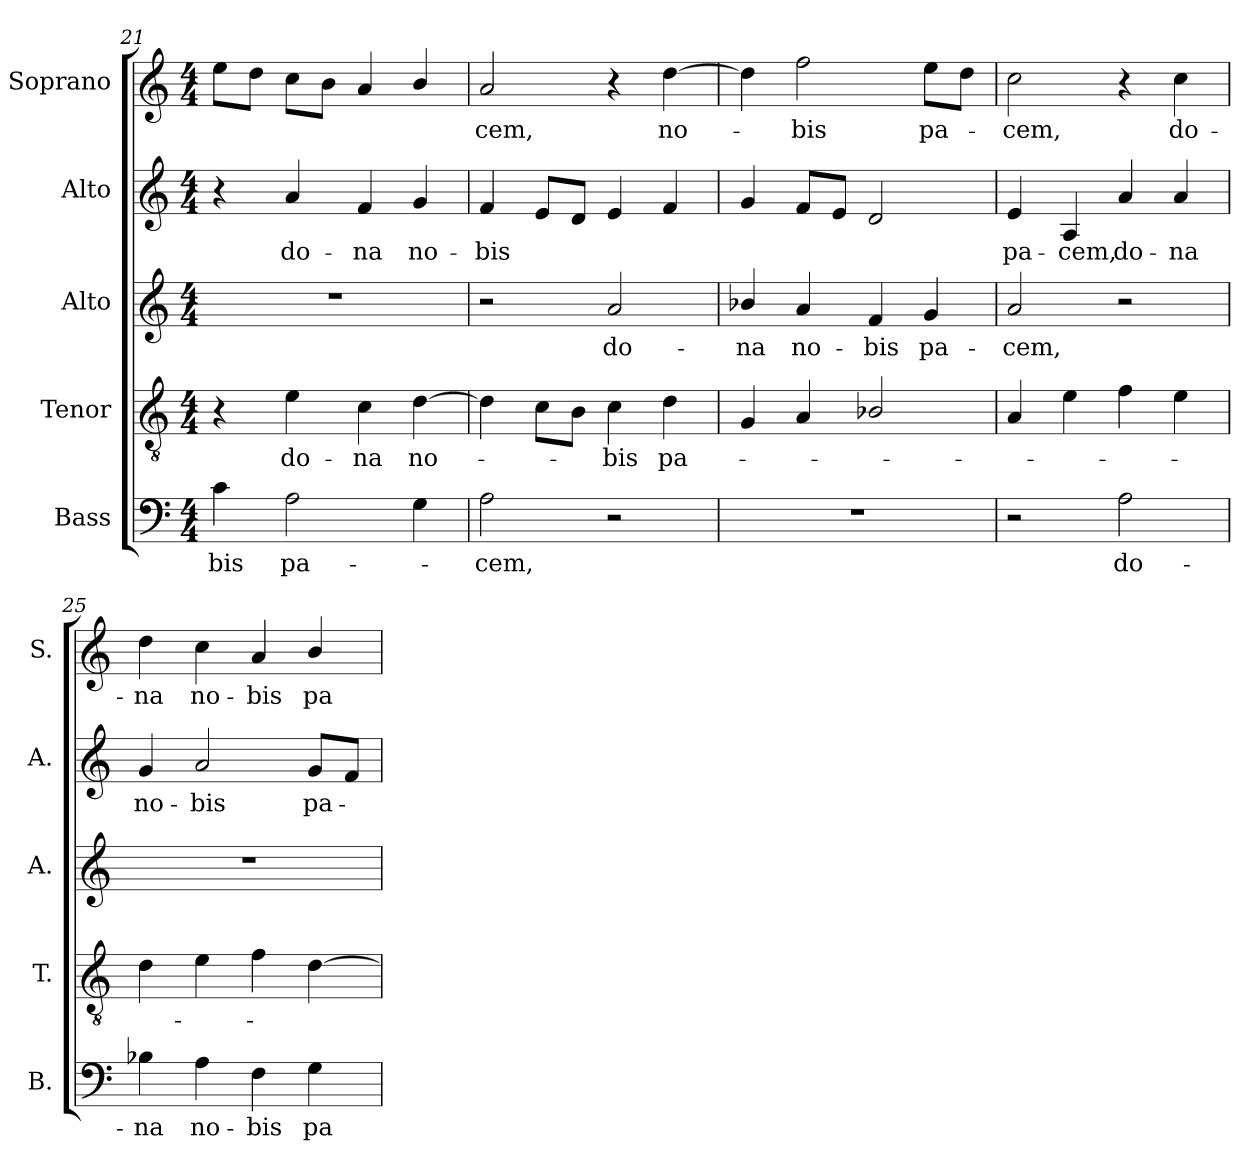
**kern	**text	**kern	**text	**kern	**text	**kern	**text	**kern	**text
*part5	*part5	*part4	*part4	*part3	*part3	*part2	*part2	*part1	*part1
*staff5	*staff5	*staff4	*staff4	*staff3	*staff3	*staff2	*staff2	*staff1	*staff1
*I"Bass	*	*I"Tenor	*	*I"Alto	*	*I"Alto	*	*I"Soprano	*
*I'B.	*	*I'T.	*	*I'A.	*	*I'A.	*	*I'S.	*
*clefF4	*	*clefGv2	*	*clefG2	*	*clefG2	*	*clefG2	*
*	*	*ITrd7c12	*	*	*	*	*	*	*
*k[]	*	*k[]	*	*k[]	*	*k[]	*	*k[]	*
*C:	*	*C:	*	*C:	*	*C:	*	*C:	*
*M4/4	*	*M4/4	*	*M4/4	*	*M4/4	*	*M4/4	*
=21	=21	=21	=21	=21	=21	=21	=21	=21	=21
!	!LO:LY:b:color=#000000	!	!	!	!	!	!	!	!
4ci\	-bis	4r	.	1r	.	4r	.	8eei\L	.
.	.	.	.	.	.	.	.	8ddi\J	.
!	!LO:LY:b:color=#000000	!	!	!	!	!	!	!	!
!	!	!	!LO:LY:b:color=#000000	!	!	!	!	!	!
!	!	!	!	!	!	!	!LO:LY:b:color=#000000	!	!
2Ai\	pa-	4Ei\	do-	.	.	4ai/	do-	8cci\L	.
.	.	.	.	.	.	.	.	8bi\J	.
!	!	!	!LO:LY:b:color=#000000	!	!	!	!	!	!
!	!	!	!	!	!	!	!LO:LY:b:color=#000000	!	!
.	.	4Ci\	-na	.	.	4fi/	-na	4ai/	.
!	!	!	!LO:LY:b:color=#000000	!	!	!	!	!	!
!	!	!	!	!	!	!	!LO:LY:b:color=#000000	!	!
4Gi\	.	[4Di\	no-	.	.	4gi/	no-	4bi/	.
!!LO:PB:g=z
=22	=22	=22	=22	=22	=22	=22	=22	=22	=22
!	!LO:LY:b:color=#000000	!	!	!	!	!	!	!	!
!	!	!	!	!	!	!	!LO:LY:b:color=#000000	!	!
!	!	!	!	!	!	!	!	!	!LO:LY:b:color=#000000
2Ai\	-cem,	4Di\]	.	2r	.	4fi/	-bis	2ai/	-cem,
.	.	8Ci\L	.	.	.	8ei/L	.	.	.
.	.	8BBi\J	.	.	.	8di/J	.	.	.
!	!	!	!LO:LY:b:color=#000000	!	!	!	!	!	!
!	!	!	!	!	!LO:LY:b:color=#000000	!	!	!	!
2r	.	4Ci\	-bis	2ai/	do-	4ei/	.	4r	.
!	!	!	!LO:LY:b:color=#000000	!	!	!	!	!	!
!	!	!	!	!	!	!	!	!	!LO:LY:b:color=#000000
.	.	4Di\	pa-	.	.	4fi/	.	[4ddi\	no-
=23	=23	=23	=23	=23	=23	=23	=23	=23	=23
!	!	!	!	!	!LO:LY:b:color=#000000	!	!	!	!
1r	.	4GGi/	.	4b-i/	-na	4gi/	.	4ddi\]	.
!	!	!	!	!	!LO:LY:b:color=#000000	!	!	!	!
!	!	!	!	!	!	!	!	!	!LO:LY:b:color=#000000
.	.	4AAi/	.	4ai/	no-	8fi/L	.	2ffi\	-bis
.	.	.	.	.	.	8ei/J	.	.	.
!	!	!	!	!	!LO:LY:b:color=#000000	!	!	!	!
.	.	2BB-Xi/	.	4fi/	-bis	2di/	.	.	.
!	!	!	!	!	!LO:LY:b:color=#000000	!	!	!	!
!	!	!	!	!	!	!	!	!	!LO:LY:b:color=#000000
.	.	.	.	4gi/	pa-	.	.	8eei\L	pa-
.	.	.	.	.	.	.	.	8ddi\J	.
=24	=24	=24	=24	=24	=24	=24	=24	=24	=24
!	!	!	!	!	!LO:LY:b:color=#000000	!	!	!	!
!	!	!	!	!	!	!	!LO:LY:b:color=#000000	!	!
!	!	!	!	!	!	!	!	!	!LO:LY:b:color=#000000
2r	.	4AAi/	.	2ai/	-cem,	4ei/	pa-	2cci\	-cem,
!	!	!	!	!	!	!	!LO:LY:b:color=#000000	!	!
.	.	4Ei\	.	.	.	4Ai/	-cem,	.	.
!	!LO:LY:b:color=#000000	!	!	!	!	!	!	!	!
!	!	!	!	!	!	!	!LO:LY:b:color=#000000	!	!
2Ai\	do-	4Fi\	.	2r	.	4ai/	do-	4r	.
!	!	!	!	!	!	!	!LO:LY:b:color=#000000	!	!
!	!	!	!	!	!	!	!	!	!LO:LY:b:color=#000000
.	.	4Ei\	.	.	.	4ai/	-na	4cci\	do-
=25	=25	=25	=25	=25	=25	=25	=25	=25	=25
!	!LO:LY:b:color=#000000	!	!	!	!	!	!	!	!
!	!	!	!	!	!	!	!LO:LY:b:color=#000000	!	!
!	!	!	!	!	!	!	!	!	!LO:LY:b:color=#000000
4B-Xi\	-na	4Di\	.	1r	.	4gi/	no-	4ddi\	-na
!	!LO:LY:b:color=#000000	!	!	!	!	!	!	!	!
!	!	!	!	!	!	!	!LO:LY:b:color=#000000	!	!
!	!	!	!	!	!	!	!	!	!LO:LY:b:color=#000000
4Ai\	no-	4Ei\	.	.	.	2ai/	-bis	4cci\	no-
!	!LO:LY:b:color=#000000	!	!	!	!	!	!	!	!
!	!	!	!	!	!	!	!	!	!LO:LY:b:color=#000000
4Fi\	-bis	4Fi\	.	.	.	.	.	4ai/	-bis
!	!LO:LY:b:color=#000000	!	!	!	!	!	!	!	!
!	!	!	!	!	!	!	!LO:LY:b:color=#000000	!	!
!	!	!	!	!	!	!	!	!	!LO:LY:b:color=#000000
4Gi\	pa-	[4Di\	.	.	.	8gi/L	pa-	4bi/	pa-
.	.	.	.	.	.	8fi/J	.	.	.
=	=	=	=	=	=	=	=	=	=
*-	*-	*-	*-	*-	*-	*-	*-	*-	*-
